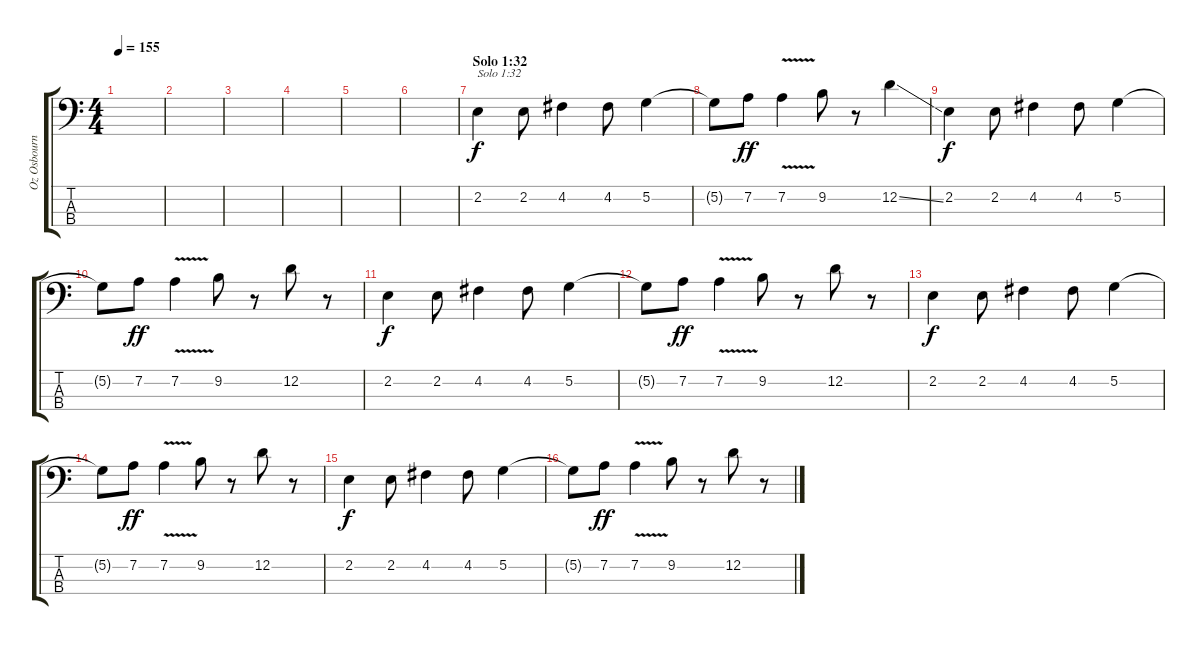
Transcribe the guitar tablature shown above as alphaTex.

\track ("Oz Osbourne (Bass Guitar)" "Oz Osbourn") {instrument electricbassfinger}
\staff {score tabs}
\tuning (G2 D2 A1 E1) {hide}
\ts (4 4)
\tempo 155
\clef f4
\ks c
|
|
|
|
|
|
\section ("" "Solo 1:32")
2.2.4{txt "Solo 1:32"} 2.2.8 4.2.4 4.2.8 5.2.4 |
5.2{t}.8 7.2.8{dy ff} 7.2{v}.4 9.2.8 r.8 12.2{ss}.4 |
2.2.4{dy f} 2.2.8 4.2.4 4.2.8 5.2.4 |
5.2{t}.8 7.2.8{dy ff} 7.2{v}.4 9.2.8 r.8 12.2.8 r.8 |
2.2.4{dy f} 2.2.8 4.2.4 4.2.8 5.2.4 |
5.2{t}.8 7.2.8{dy ff} 7.2{v}.4 9.2.8 r.8 12.2.8 r.8 |
2.2.4{dy f} 2.2.8 4.2.4 4.2.8 5.2.4 |
5.2{t}.8 7.2.8{dy ff} 7.2{v}.4 9.2.8 r.8 12.2.8 r.8 |
2.2.4{dy f} 2.2.8 4.2.4 4.2.8 5.2.4 |
5.2{t}.8 7.2.8{dy ff} 7.2{v}.4 9.2.8 r.8 12.2.8 r.8
